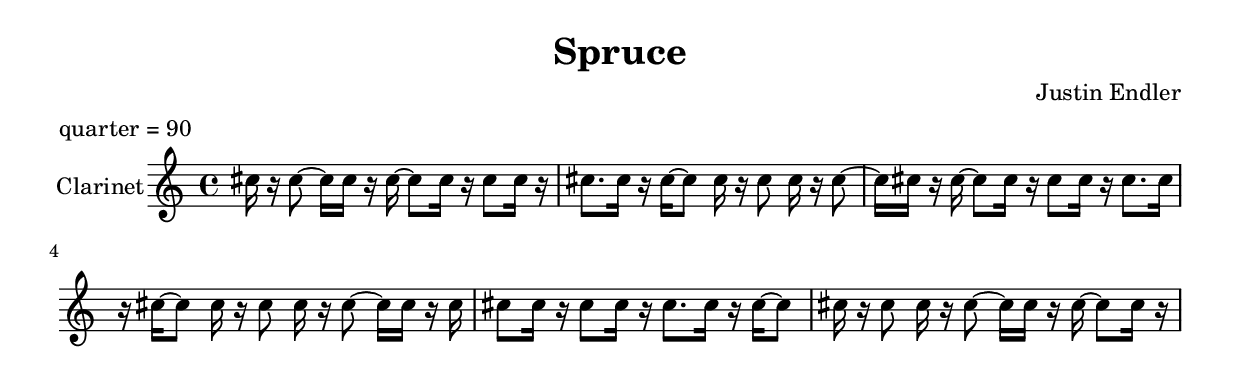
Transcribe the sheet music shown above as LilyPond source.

\header {
  title = "Spruce"
  composer = "Justin Endler"
  meter = "quarter = 90"
}
\include "english.ly"
sl = {
  \override NoteHead #'style = #'slash
  \override Stem #'transparent = ##t
  \override Flag #'transparent = ##t
}
nsl = {
  \revert NoteHead #'style
  \revert Stem #'transparent
  \revert Flag #'transparent
}
crOn = \override NoteHead #'style = #'cross
crOff = \revert NoteHead #'style
global = { \time 4/4 }
Key = { \key c \major }
% ------ Clarinet ------
%clar = \transpose c d \relative c'' {
%clar = \transpose c a \relative c {
clar = \relative c'' {
  \Key
  \compressFullBarRests
  % Logic bar numbers in comments
  cs16 r cs8 ~ cs16 cs r cs ~ cs8 cs16 r cs8 cs16 r | %5
  cs8. cs16 r cs16 ~ cs8 cs16 r cs8 cs16 r cs8 ~ | %6
  cs16 cs r cs ~ cs8 cs16 r cs8 cs16 r cs8. cs16 | %7
  r cs ~ cs8 cs16 r cs8 cs16 r cs8 ~ cs16 cs r cs | %8
  cs8 cs16 r cs8 cs16 r cs8. cs16 r cs ~ cs8 | %9
  cs16 r cs8 cs16 r cs8 ~ cs16 cs16 r cs ~ cs8 cs16 r | %10

}
clarinet = {
  \global
  \set Staff.instrumentName = #"Clarinet"
  \clef treble
  <<
    \clar
  >>
}
% ------ Alto Saxophone ------
%alto = \transpose c a \relative c' {
%alto = \transpose c a \relative c {
% alto = \relative c {
%   \Key
%   \compressFullBarRests
%   % rest 25 bars up front
%   R1.|R1.|R1.|R1.|R1.|R1.|R1.|R1.|R1.|R1.|R1.|R1.|R1.|R1.|R1.|R1.|R1.|R1.|R1.|R1.|R1.|R1.|R1.|R1.|R1.
%   % Logic bar numbers in comments
%   r2. r4. d'' ~ | %30
%   d1. ~ | %31
%   d4. a ~ a2. | %32
%   R1. | %33
%   R1. | %34
%   R1. | %35
%   r4. r4 g8 e d r8 r  b' r | %36
%   g a g b4. ~ b2. ~ | %37
%   b1. ~ | %38
%   b8 r4  r4. r2. | %39
%   R1. | %40
%   r2. r4. r8 a4 | %41
%   g4. ~ g4 g8 r2. | %42
%   R1. | %43
%   R1. | %44
%   R1. | %45
%   r4. r8 d'4 ~ d4. a4. | %46
%   f1. ~ | %47
%   f1. | %48
%   r4. d8 r4 d4. r | %49
%   d8 r4 d4. r d8 r4 | %50
%   c4. r c8 r4 c4. | %51
%   r4. c8 r4 c4. r | %52
%   d8 r4 d4. r d8 r4 | %53
%   d4. r d8 r4 d4. | %54
%   r4. c8 r4 c4. r | %55
%   c1. | %56
%   R1. | %57
%   r2. r4. r4 g'8 | %58
%   b8 a r r b' r g, a g r4. | %59
%   r2. a8 g e g e d | %60
%   r16 e d8 c d c r16 b c8 b a b r16 a g8 | %61
%   a1. ~ | %62
%   a2. ~ a8 f4 ~ f4. | %63
%   r2. a'8 g e g e d | %64
%   r16 e d8 c d c r16 b c8 b a b r16 a g8 | %65
%   a1. ~ | %66
%   a2. ~ a8 f4 ~ f4. ~ | %67
%   f1. | %68
%   R1. | %69
%   R1. | %70
%   R1. | %71
%   R1. | %72
%   R1. | %73
%   R1. | %74
%   R1. | %75
%   R1. | %76
%   R1. | %77
%   R1. | %78
%   R1. | %79
%   R1. | %80
%   R1. | %81
%   R1. | %82
%   R1. | %83
%   \grace b16 b'8 r4 \grace b,16 b'8 r4 \grace b,16 b'8 r4 \grace b,16 b'8 r4 | %84
%   \grace b,16 b'8 r4 \grace b,16 b'8 r4 \grace b,16 b'8 r4 \grace b,16 b'8 r4 | %85
%   \grace b,16 b'8 r4 \grace b,16 b'8 r4 \grace b,16 b'8 r4 \grace b,16 b'8 r4 | %86
%   \grace b,16 b'8 r4 \grace b,16 b'8 r4 \grace b,16 b'8 r4 \grace b,16 b'8 r4 | %87
%   g2. ~ g4. f | %88
%   d2. ~ d8 e4 ~ e f8 ~ | %89
%   f4. d4. ~ d4 a8 ~ a4. | %90
%   bf4. ~ bf8 c4 ~ c4 d8 ~ d4. | %91
%   g2. ~ g4. f | %92
%   d2. ~ d8 e4 ~ e f8 ~ | %93
%   f4. d4. ~ d4 a8 ~ a4. | %94
%   bf4. ~ bf8 c4 ~ c4 d8 ~ d4. | %95
%   g2. ~ g4. f | %96
%   d2. ~ d8 e4 ~ e f8 ~ | %97
%   f4. d4. ~ d4 a8 ~ a4. | %98
%   bf4. ~ bf8 c4 ~ c4 d8 ~ d4. | %99
%   g2. ~ g4. f | %100
%   d2. ~ d8 e4 ~ e f8 ~ | %101
%   f4. d4. ~ d4 a8 ~ a4. | %102
%   bf4. ~ bf8 c4 ~ c4 d8 ~ d4. | %103
% }
% altoSax = {
%   \global
%   \set Staff.instrumentName = #"Alto Sax"
%   \clef treble
%   <<
%     \alto
%   >>
% }
% ------ Tenor Saxophone ------
%tenor = \transpose c a' \relative c {
%tenor = \transpose c a \relative c {
% tenor = \relative c {
%   \Key
%   \compressFullBarRests
%   % rest 25 bars up front
%   R1.|R1.|R1.|R1.|R1.|R1.|R1.|R1.|R1.|R1.|R1.|R1.|R1.|R1.|R1.|R1.|R1.|R1.|R1.|R1.|R1.|R1.|R1.|R1.|R1.
%   % Logic bar numbers in comments
%   r2. r4. b'' ~ | %30
%   b1. ~ | %31
%   b4. g ~ g2. | %32
%   R1. | %33
%   R1. | %34
%   R1. | %35
%   r4. r4 d8 c b r8 r  f' r | %36
%   e c b e4. ~ e2. ~ | %37
%   e1. ~ | %38
%   e8 r4  r4. r2. | %39
%   R1. | %40
%   r2. r4. r8 c4 | %41
%   b4. ~ b4 d8 r2. | %42
%   R1. | %43
%   R1. | %44
%   R1. | %45
%   r4. r8 b'4 ~ b4. g4. | %46
%   e1. ~ | %47
%   e1. | %48
%   r4. bf8 r4 bf4. r | %49
%   bf8 r4 bf4. r bf8 r4 | %50
%   af4. r af8 r4 af4. | %51
%   r4. af8 r4 af4. r | %52
%   bf8 r4 bf4. r bf8 r4 | %53
%   af4. r af8 r4 af4. | %54
%   r4. af8 r4 af4. r | %55
%   b1. | %56
%   R1. | %57
%   r2. r4. r4 d'8 | %58
%   c8 b r r f' r e c b r4. | %59
%   r4. a8 g e g e d e d c | %60
%   r16 d c8 b c b r16 a b8 a g a r16 g e8 | %61
%   g1. ~ | %62
%   g2. ~ g8 e4 ~ e4. | %63
%   r4. a'8 g e g e d e d c | %60
%   r16 d c8 b c b r16 a b8 a g a r16 g e8 | %61
%   g1. ~ | %66
%   g2. ~ g8 e4 ~ e4. ~ | %67
%   e1. | %68
%   R1. | %69
%   R1. | %70
%   R1. | %71
%   R1. | %72
%   R1. | %73
%   R1. | %74
%   R1. | %75
%   R1. | %76
%   R1. | %77
%   R1. | %78
%   R1. | %79
%   R1. | %80
%   R1. | %81
%   R1. | %82
%   R1. | %83
%   \grace f16 f'8 r4 \grace f,16 f'8 r4 \grace f,16 f'8 r4 \grace f,16 f'8 r4 | %84
%   \grace f,16 f'8 r4 \grace f,16 f'8 r4 \grace f,16 f'8 r4 \grace f,16 f'8 r4 | %85
%   \grace f,16 f'8 r4 \grace f,16 f'8 r4 \grace f,16 f'8 r4 \grace f,16 f'8 r4 | %86
%   \grace f,16 f'8 r4 \grace f,16 f'8 r4 \grace f,16 f'8 r4 \grace f,16 f'8 r4 | %87
%   d2. ~ d4. c4. | %88
%   a2. ~ a8 bf4 ~ bf c8 ~ | %89
%   c4. a4. ~ a4 c,8 ~ c4. | %90
%   d4. ~ d8 e4 ~ e4 f8 ~ f4. | %91
%   d'2. ~ d4. c4. | %92
%   a2. ~ a8 bf4 ~ bf c8 ~ | %93
%   c4. a4. ~ a4 c,8 ~ c4. | %94
%   d4. ~ d8 e4 ~ e4 f8 ~ f4. | %95
%   d'2. ~ d4. c4. | %96
%   a2. ~ a8 bf4 ~ bf c8 ~ | %97
%   c4. a4. ~ a4 c,8 ~ c4. | %98
%   d4. ~ d8 e4 ~ e4 f8 ~ f4. | %99
%   d'2. ~ d4. c4. | %100
%   a2. ~ a8 bf4 ~ bf c8 ~ | %101
%   c4. a4. ~ a4 c,8 ~ c4. | %102
%   d4. ~ d8 e4 ~ e4 f8 ~ f4. | %103
% }
% tenorSax = {
%   \global
%   \set Staff.instrumentName = #"Tenor Sax"
%   \clef treble
%   <<
%     \tenor
%   >>
% }
%%%%%%%%% It All Goes Together Here %%%%%%%%%%%%%%%%%%%%%%

\score {
  <<
    \new StaffGroup = "winds" <<
      \new Staff = "clarinet" \clarinet
      % \new Staff = "altosax" \altoSax
      % \new Staff = "tenorsax" \tenorSax
    >>
  >>
  \layout {
    \context { \Staff \RemoveEmptyStaves }
    \context {
      \Score
      \override BarNumber #'padding = #3
      \override RehearsalMark #'padding = #2
      skipBars = ##t
    }
  }
  \midi { }
}
